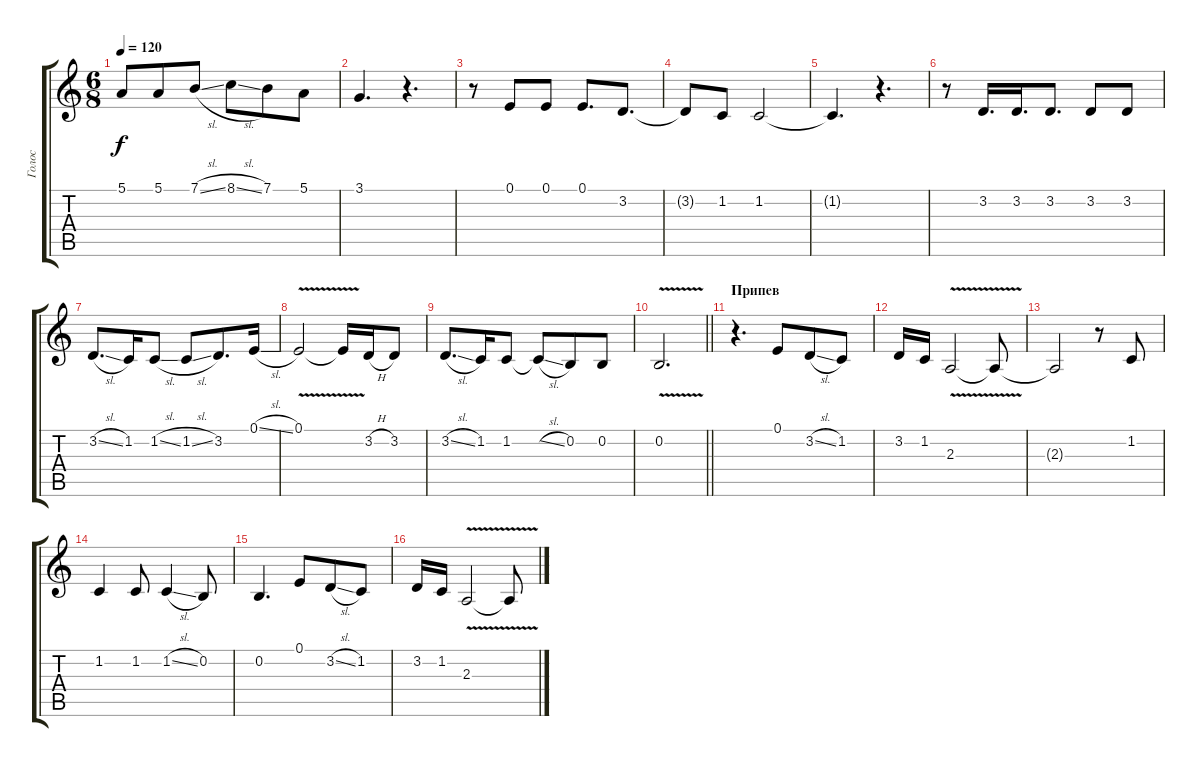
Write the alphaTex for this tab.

\track ("Голос" "Голос") {instrument lead3calliope}
\staff {score tabs}
\tuning (E4 B3 G3 D3 A2 E2) {hide}
\ts (6 8)
\tempo 120
\clef g2
\ks c
5.1{t}.8{dy f} 5.1.8 7.1{sl}.8 8.1{sl}.8 7.1.8 5.1.8 |
3.1.4{d} r.4{d} |
r.8 0.1.8 0.1.8 0.1.8{d} 3.2.8{d} |
3.2{t}.8 1.2.8 1.2.2 |
1.2{t}.4{d} r.4{d} |
r.8 3.2.16{d} 3.2.16{d} 3.2.8{d} 3.2.8 3.2.8 |
3.2{sl}.8{d} 1.2.16 1.2{sl}.8 1.2{sl}.8 3.2.8{d} 0.1{sl}.16 |
0.1{v}.2 0.1{t}.16 3.2{h}.16 3.2.8 |
3.2{sl}.8{d} 1.2.16 1.2.8 1.2{sl t}.8 0.2.8 0.2.8 |
\barLineRight lightlight
0.2{v}.2{d} |
\section ("" "Припев")
r.4{d} 0.1.8 3.2{sl}.8 1.2.8 |
3.2.16 1.2.16 2.3{v}.2 2.3{t}.8 |
2.3{t}.2 r.8 1.2.8 |
1.2.4 1.2.8 1.2{sl}.4 0.2.8 |
0.2.4{d} 0.1.8 3.2{sl}.8 1.2.8 |
3.2.16 1.2.16 2.3{v}.2 2.3{t}.8
